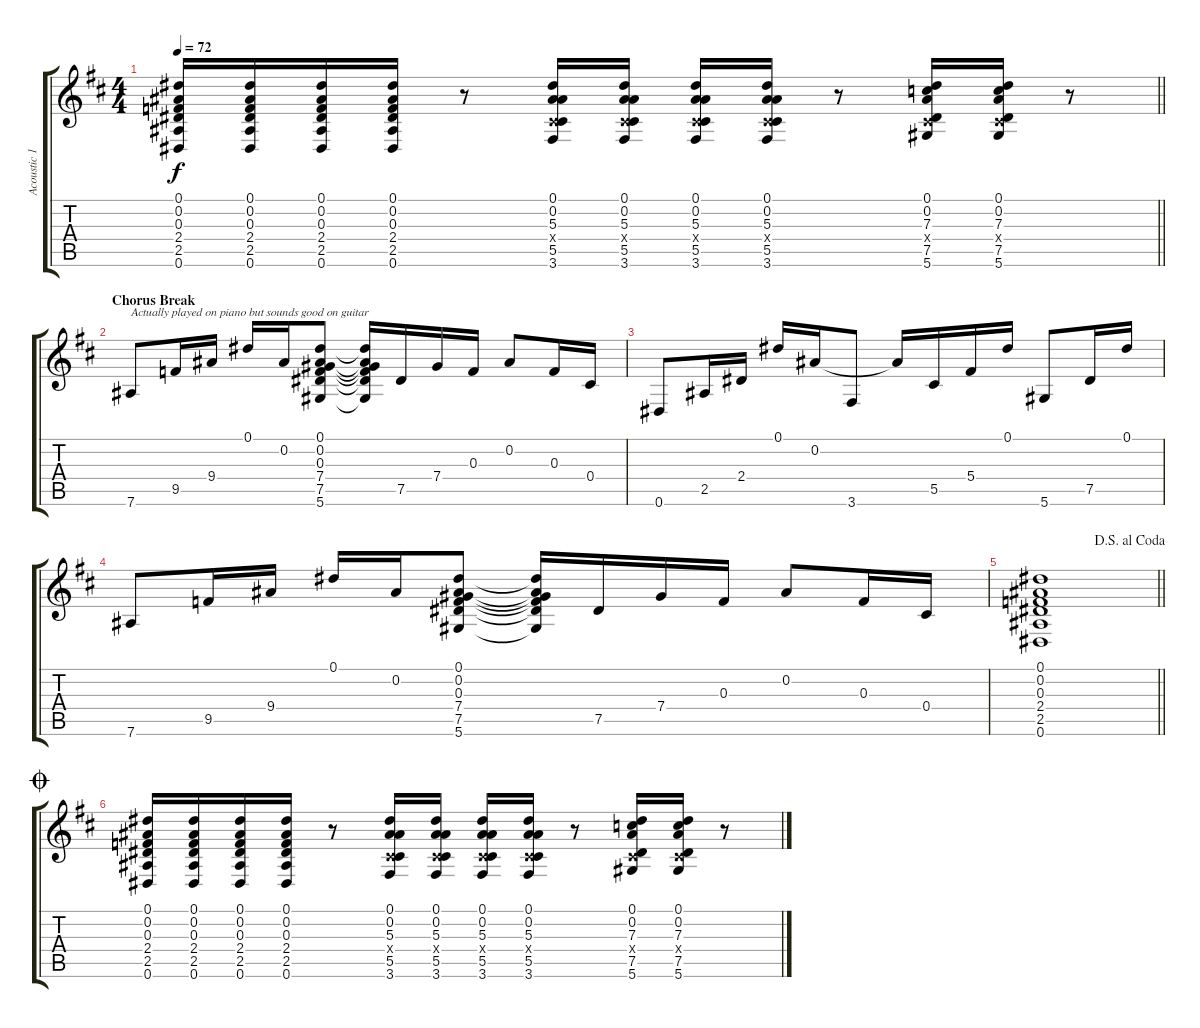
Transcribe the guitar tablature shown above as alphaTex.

\track ("Acoustic 12 String" "Acoustic 1") {instrument acousticguitarsteel}
\staff {score tabs}
\tuning (Eb4 Bb3 F3 Db3 Ab2 Eb2) {hide}
\ts (4 4)
\tempo 72
\clef g2
\barLineRight lightlight
\ks d
(0.1 0.2 0.3 2.4 2.5 0.6).16{dy f} (0.1 0.2 0.3 2.4 2.5 0.6).16 (0.1 0.2 0.3 2.4 2.5 0.6).16 (0.1 0.2 0.3 2.4 2.5 0.6).16 r.8 (0.1 0.2 5.3 0.4{x} 5.5 3.6).16 (0.1 0.2 5.3 0.4{x} 5.5 3.6).16 (0.1 0.2 5.3 0.4{x} 5.5 3.6).16 (0.1 0.2 5.3 0.4{x} 5.5 3.6).16 r.8 (0.1 0.2 7.3 0.4{x} 7.5 5.6).16 (0.1 0.2 7.3 0.4{x} 7.5 5.6).16 r.8 |
\section ("" "Chorus Break")
7.6.8{txt "Actually played on piano but sounds good on guitar"} 9.5.16 9.4.16 0.1.16 0.2.16 (0.1 0.2 0.3 7.4 7.5 5.6).8 (0.1{t} 0.2{t} 0.3{t} 7.4{t} 7.5{t} 5.6{t}).16 7.5.16 7.4.16 0.3.16 0.2.8 0.3.16 0.4.16 |
0.6.8 2.5.16 2.4.16 0.1.16 0.2.16 3.6.8 0.2{t}.16 5.5.16 5.4.16 0.1.16 5.6.8 7.5.16 0.1.16 |
7.6.8 9.5.16 9.4.16 0.1.16 0.2.16 (0.1 0.2 0.3 7.4 7.5 5.6).8 (0.1{t} 0.2{t} 0.3{t} 7.4{t} 7.5{t} 5.6{t}).16 7.5.16 7.4.16 0.3.16 0.2.8 0.3.16 0.4.16 |
\jump dalsegnoalcoda
\barLineRight lightlight
(0.1 0.2 0.3 2.4 2.5 0.6).1 |
\jump coda
(0.1 0.2 0.3 2.4 2.5 0.6).16 (0.1 0.2 0.3 2.4 2.5 0.6).16 (0.1 0.2 0.3 2.4 2.5 0.6).16 (0.1 0.2 0.3 2.4 2.5 0.6).16 r.8 (0.1 0.2 5.3 0.4{x} 5.5 3.6).16 (0.1 0.2 5.3 0.4{x} 5.5 3.6).16 (0.1 0.2 5.3 0.4{x} 5.5 3.6).16 (0.1 0.2 5.3 0.4{x} 5.5 3.6).16 r.8 (0.1 0.2 7.3 0.4{x} 7.5 5.6).16 (0.1 0.2 7.3 0.4{x} 7.5 5.6).16 r.8
